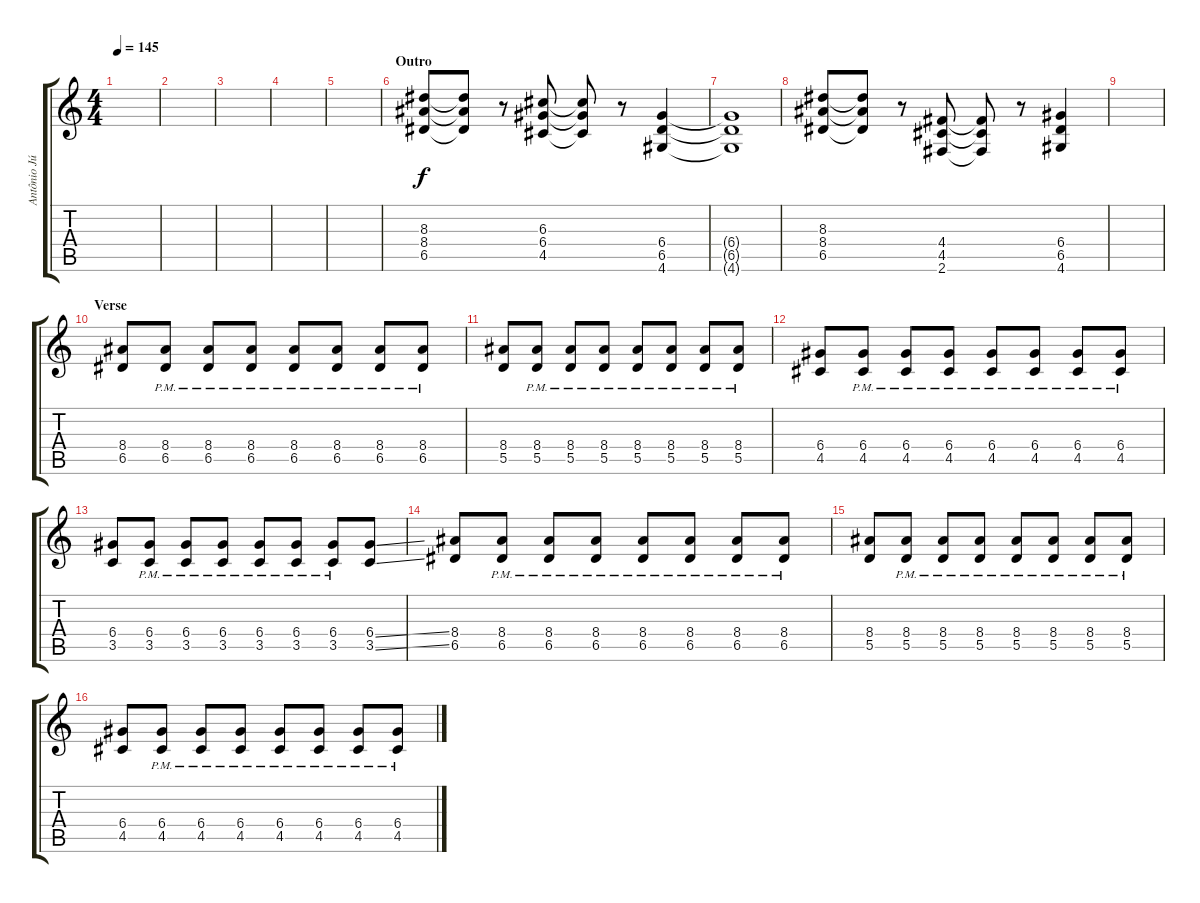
\track ("Antônio Júlio Nastácia" "Antônio Jú") {instrument electricguitarmuted}
\staff {score tabs}
\tuning (E4 B3 G3 D3 A2 E2) {hide}
\ts (4 4)
\tempo 145
\clef g2
\ks c
|
|
|
|
|
\section ("" "Outro")
(8.3 8.4 6.5).8{instrument electricguitarclean} (8.3{t} 8.4{t} 6.5{t}).8 r.8 (6.3 6.4 4.5).8 (6.3{t} 6.4{t} 4.5{t}).8 r.8 (6.4 6.5 4.6).4 |
(6.4{t} 6.5{t} 4.6{t}).1 |
(8.3 8.4 6.5).8 (8.3{t} 8.4{t} 6.5{t}).8 r.8 (4.4 4.5 2.6).8 (4.4{t} 4.5{t} 2.6{t}).8 r.8 (6.4 6.5 4.6).4 |
|
\section ("" "Verse")
(8.4 6.5).8{instrument electricguitarmuted} (8.4{pm} 6.5{pm}).8 (8.4{pm} 6.5{pm}).8 (8.4 6.5{pm}).8 (8.4{pm} 6.5{pm}).8 (8.4{pm} 6.5{pm}).8 (8.4 6.5{pm}).8 (8.4{pm} 6.5{pm}).8 |
(8.4 5.5).8 (8.4{pm} 5.5{pm}).8 (8.4{pm} 5.5{pm}).8 (8.4 5.5{pm}).8 (8.4{pm} 5.5{pm}).8 (8.4{pm} 5.5{pm}).8 (8.4 5.5{pm}).8 (8.4{pm} 5.5{pm}).8 |
(6.4 4.5).8 (6.4{pm} 4.5{pm}).8 (6.4{pm} 4.5{pm}).8 (6.4 4.5{pm}).8 (6.4{pm} 4.5{pm}).8 (6.4{pm} 4.5{pm}).8 (6.4 4.5{pm}).8 (6.4{pm} 4.5{pm}).8 |
(6.4 3.5).8 (6.4{pm} 3.5{pm}).8 (6.4{pm} 3.5{pm}).8 (6.4 3.5{pm}).8 (6.4{pm} 3.5{pm}).8 (6.4{pm} 3.5{pm}).8 (6.4 3.5{pm}).8 (6.4{ss} 3.5{ss}).8 |
(8.4 6.5).8 (8.4{pm} 6.5{pm}).8 (8.4{pm} 6.5{pm}).8 (8.4 6.5{pm}).8 (8.4{pm} 6.5{pm}).8 (8.4{pm} 6.5{pm}).8 (8.4 6.5{pm}).8 (8.4{pm} 6.5{pm}).8 |
(8.4 5.5).8 (8.4{pm} 5.5{pm}).8 (8.4{pm} 5.5{pm}).8 (8.4 5.5{pm}).8 (8.4{pm} 5.5{pm}).8 (8.4{pm} 5.5{pm}).8 (8.4 5.5{pm}).8 (8.4{pm} 5.5{pm}).8 |
(6.4 4.5).8 (6.4{pm} 4.5{pm}).8 (6.4{pm} 4.5{pm}).8 (6.4 4.5{pm}).8 (6.4{pm} 4.5{pm}).8 (6.4{pm} 4.5{pm}).8 (6.4 4.5{pm}).8 (6.4{pm} 4.5{pm}).8
